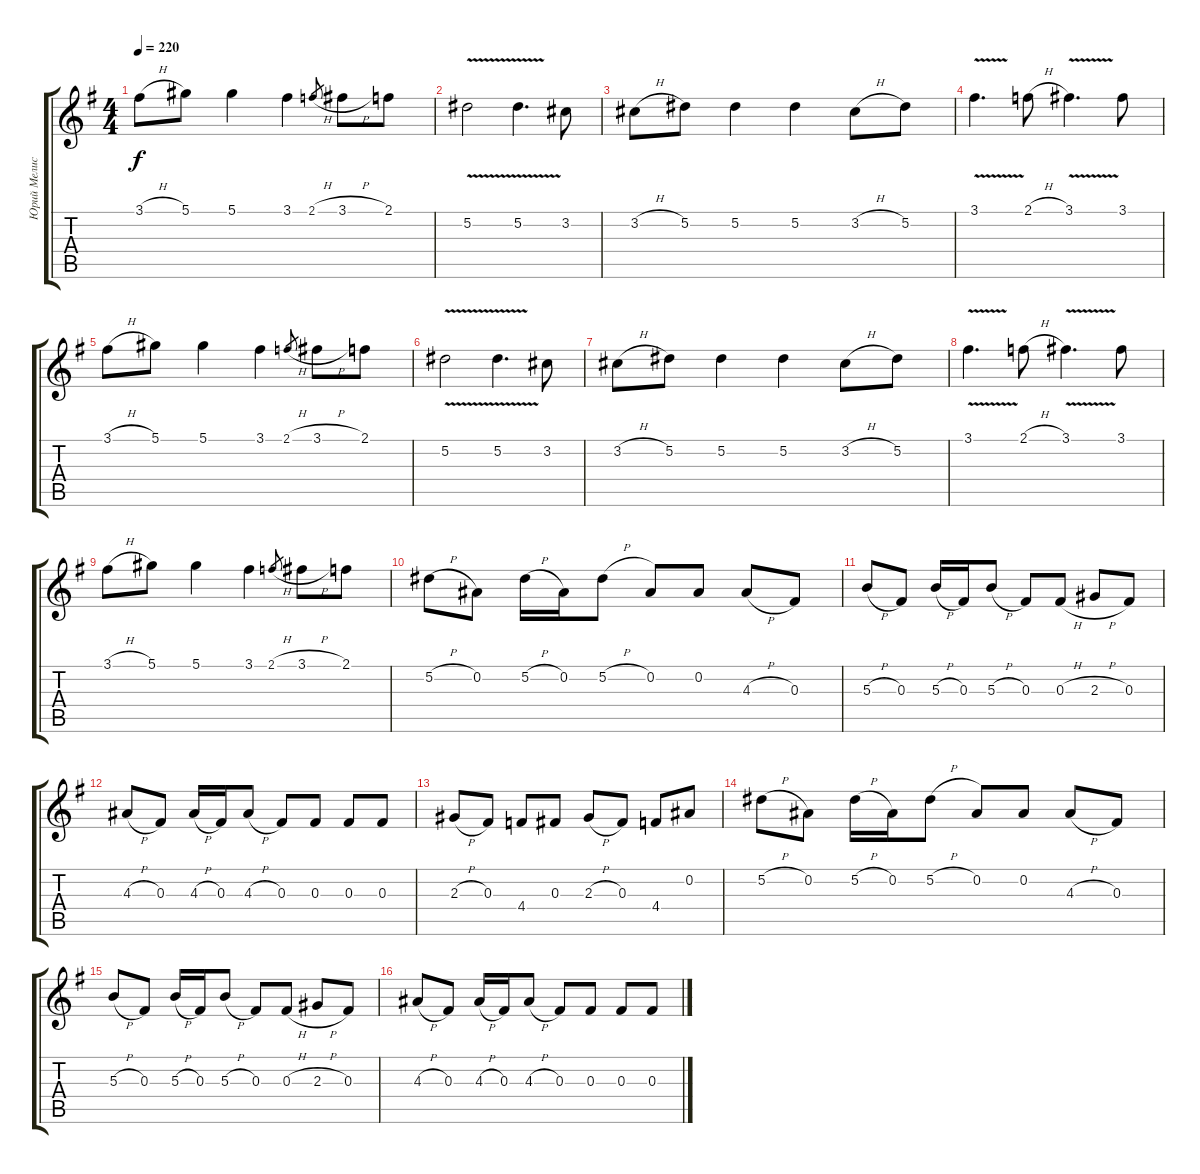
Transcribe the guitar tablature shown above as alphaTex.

\track ("Юрий Мелисов" "Юрий Мелис") {instrument distortionguitar}
\staff {score tabs}
\tuning (Eb4 Bb3 Gb3 Db3 Ab2 Eb2) {hide}
\ts (4 4)
\tempo 220
\clef g2
\ks g
3.1{h}.8{dy f} 5.1.8 5.1.4 3.1.4 2.1{h}.8{gr} 3.1{h}.8 2.1.8 |
5.2{v}.2 5.2{v}.4{d} 3.2.8 |
3.2{h}.8 5.2.8 5.2.4 5.2.4 3.2{h}.8 5.2.8 |
3.1{v}.4{d} 2.1{h}.8 3.1{v}.4{d} 3.1.8 |
3.1{h}.8 5.1.8 5.1.4 3.1.4 2.1{h}.8{gr} 3.1{h}.8 2.1.8 |
5.2{v}.2 5.2{v}.4{d} 3.2.8 |
3.2{h}.8 5.2.8 5.2.4 5.2.4 3.2{h}.8 5.2.8 |
3.1{v}.4{d} 2.1{h}.8 3.1{v}.4{d} 3.1.8 |
3.1{h}.8 5.1.8 5.1.4 3.1.4 2.1{h}.8{gr} 3.1{h}.8 2.1.8 |
5.2{h}.8 0.2.8 5.2{h}.16 0.2.16 5.2{h}.8 0.2.8 0.2.8 4.3{h}.8 0.3.8 |
5.3{h}.8 0.3.8 5.3{h}.16 0.3.16 5.3{h}.8 0.3.8 0.3{h}.8 2.3{h}.8 0.3.8 |
4.3{h}.8 0.3.8 4.3{h}.16 0.3.16 4.3{h}.8 0.3.8 0.3.8 0.3.8 0.3.8 |
2.3{h}.8 0.3.8 4.4.8 0.3.8 2.3{h}.8 0.3.8 4.4.8 0.2.8 |
5.2{h}.8 0.2.8 5.2{h}.16 0.2.16 5.2{h}.8 0.2.8 0.2.8 4.3{h}.8 0.3.8 |
5.3{h}.8 0.3.8 5.3{h}.16 0.3.16 5.3{h}.8 0.3.8 0.3{h}.8 2.3{h}.8 0.3.8 |
4.3{h}.8 0.3.8 4.3{h}.16 0.3.16 4.3{h}.8 0.3.8 0.3.8 0.3.8 0.3.8
